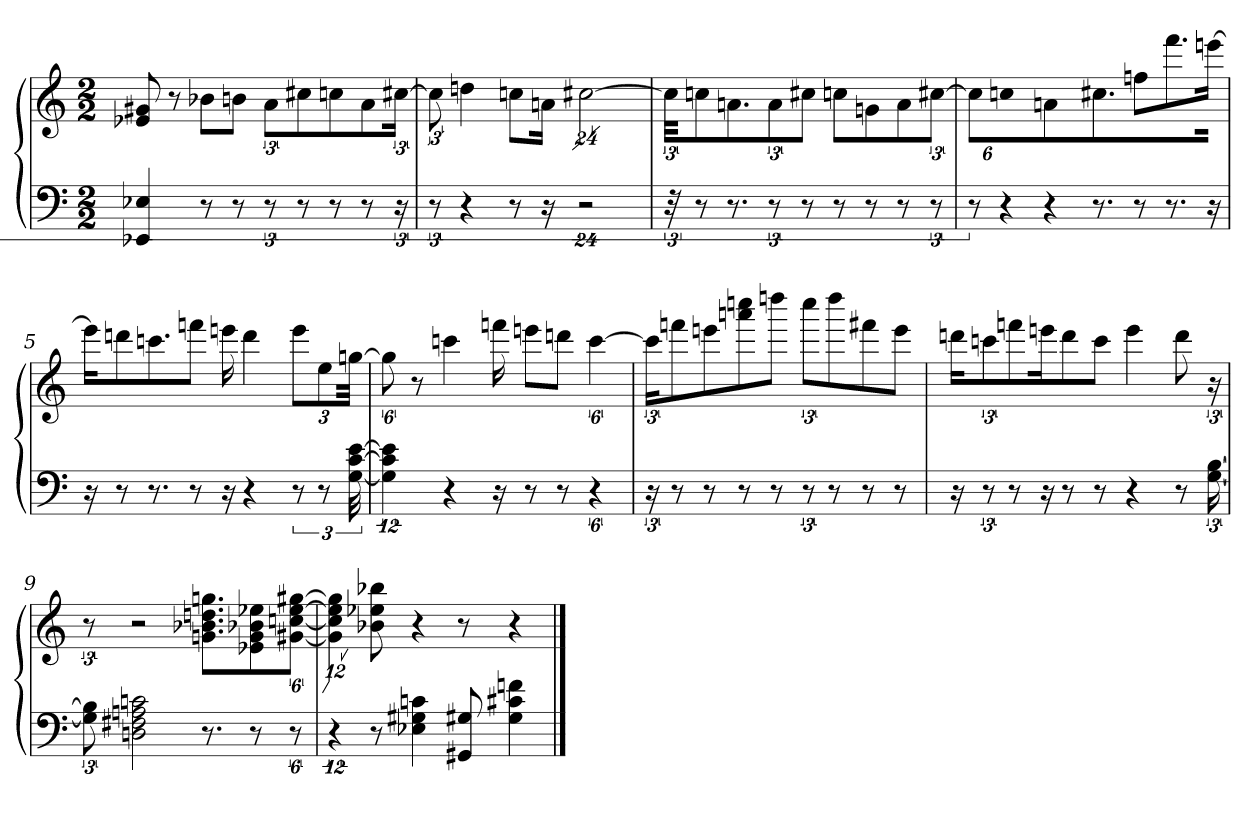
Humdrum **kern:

**kern	**kern
*part2	*part1
*staff2	*staff1
*clefF4	*clefG2
*M2/2	*M2/2
=1	=1
4EE-X 4E-X	8e-X 8g#X
.	8r
8r	8b-X\L
8r	8bn\J
12r	12a\L
8r	8cc#X\
8r	8ccn\
8r	8a\
24r	[24cc#X\Jk
=2	=2
12r	12cc#]
4r	4ddn
8r	8ccn\L
16r	16an\Jk
48%23r	[48%23cc#X
=3	=3
48r	48cc#\KKL]
8r	8ccn\
8.r	8.an\
12r	12a\
8r	8cc#X\J
8r	8ccn\L
8r	8gn\
8r	8a\
12r	[12cc#X\J
=4	=4
48%5r	48%5cc#\L]
12r	12ccn\J
4r	4an
8.r	8.cc#X
8r	8ffn\L
8.r	8.fff\
16r	[16eeen\Jk
=5	=5
16r	16eee\KL]
8r	8dddn\
8.r	8.cccn\
8r	8fffn\J
16r	16eeen
4r	4ddd
12r	12eee\L
12r	12ee\
[48G [48c [48e	[48ggn\Jkk
=6	=6
48%11G] 48%11c] 48%11e]	48%5gg]
.	8r
4r	4cccn
16r	16fffn
8r	8eeen\L
8r	8dddn\J
24%5r	[24%5ccc
=7	=7
24r	24ccc\KL]
8r	8fffn\
8r	8eeen\
8r	8aaan\ 8ccccn
8r	8ddddn\J
12r	12cccc\L
8r	8dddd\
8r	8fff#X\
8r	8eee\J
=8	=8
16r	16dddn\KL
12r	12cccn\
8r	8fffn\
16r	16eeen\K
8r	8ddd\
8r	8ccc\J
4r	4eee
8r	8ddd
[24G [24B	24r
=9	=9
12G] 12B]	12r
2Dn 2F#X 2An 2cn	2r
8.r	8.gn\ 8.b-X 8.ddn 8.ggnL
8r	8e-X\ 8g 8b-X 8ee-X
48%5r	[48%5g#X\ [48%5ccn [48%5ee- [48%5gg#XJ
=10	=10
48%7r	48%7g#] 48%7cc] 48%7ee-] 48%7gg#]
8r	8b-X 8ee-X 8bb-X
4E-X 4G#X 4cn	4r
8GG#X 8G#X	8r
4G# 4c#X 4fn	4r
==	==
*-	*-
